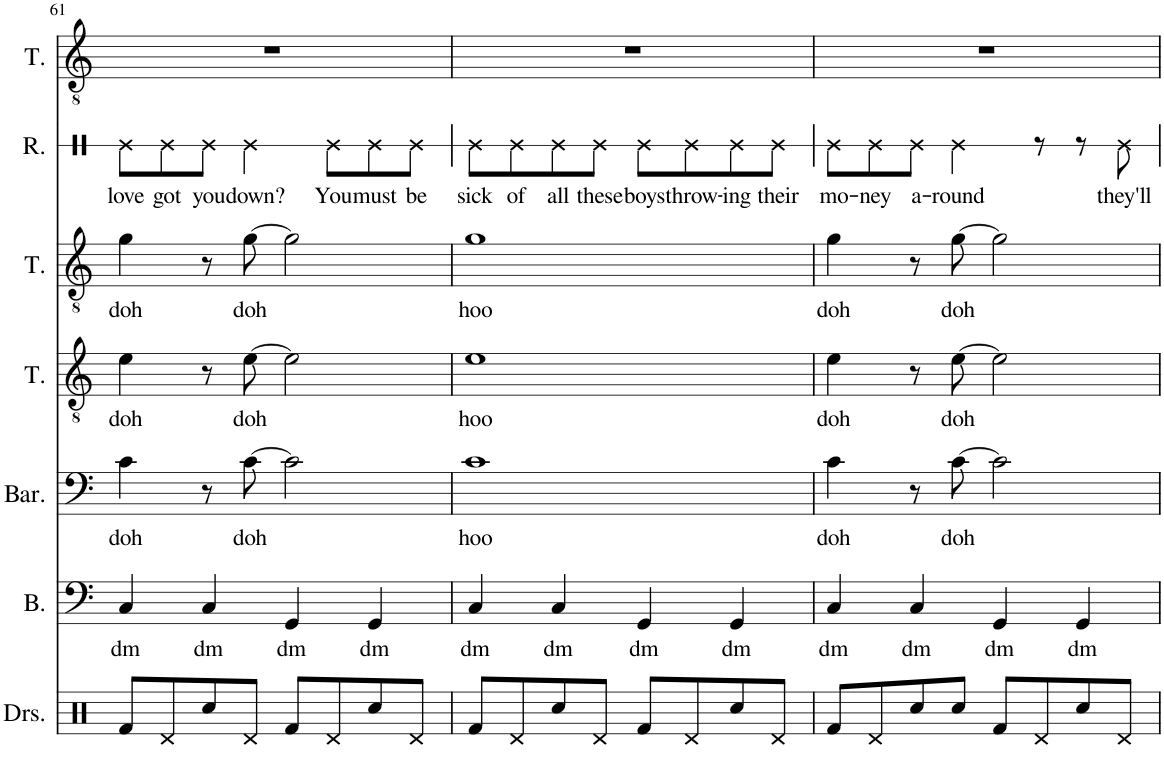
**kern	**kern	**text	**kern	**text	**kern	**text	**kern	**text	**kern	**text	**kern
*part7	*part6	*part6	*part5	*part5	*part4	*part4	*part3	*part3	*part2	*part2	*part1
*staff7	*staff6	*staff6	*staff5	*staff5	*staff4	*staff4	*staff3	*staff3	*staff2	*staff2	*staff1
*I"Drumset	*I"Bass	*	*I"Baritone	*	*I"Tenor	*	*I"Tenor	*	*I"Rap	*	*I"Tenor
*I'Drs.	*I'B.	*	*I'Bar.	*	*I'T.	*	*I'T.	*	*I'R.	*	*I'T.
!!LO:PB:g=z
*clefX	*clefF4	*	*clefF4	*	*clefGv2	*	*clefGv2	*	*clefX	*	*clefGv2
*k[]	*k[]	*	*k[]	*	*k[]	*	*k[]	*	*k[]	*	*k[]
*M4/4	*M4/4	*	*M4/4	*	*M4/4	*	*M4/4	*	*M4/4	*	*M4/4
=61	=61	=61	=61	=61	=61	=61	=61	=61	=61	=61	=61
!	!	!LO:LY:b	!	!LO:LY:b	!	!LO:LY:b	!	!LO:LY:b	!	!LO:LY:b	!
8Rf/L	4C/	dm	4c\	doh	4e\	doh	4g\	doh	8Re\L	love	1r
!	!	!	!	!	!	!	!	!	!	!LO:LY:b	!
8Rd/	.	.	.	.	.	.	.	.	8Re\	got	.
!	!	!LO:LY:b	!	!	!	!	!	!	!	!LO:LY:b	!
8Rcc/	4C/	dm	8r	.	8r	.	8r	.	8Re\J	you	.
!	!	!	!	!LO:LY:b	!	!LO:LY:b	!	!LO:LY:b	!	!LO:LY:b	!
8Rd/J	.	.	[8c\	doh	[8e\	doh	[8g\	doh	4Re\	down?	.
!	!	!LO:LY:b	!	!	!	!	!	!	!	!	!
8Rf/L	4GG/	dm	2c\]	.	2e\]	.	2g\]	.	.	.	.
!	!	!	!	!	!	!	!	!	!	!LO:LY:b	!
8Rd/	.	.	.	.	.	.	.	.	8Re\L	You	.
!	!	!LO:LY:b	!	!	!	!	!	!	!	!LO:LY:b	!
8Rcc/	4GG/	dm	.	.	.	.	.	.	8Re\	must	.
!	!	!	!	!	!	!	!	!	!	!LO:LY:b	!
8Rd/J	.	.	.	.	.	.	.	.	8Re\J	be	.
=62	=62	=62	=62	=62	=62	=62	=62	=62	=62	=62	=62
!	!	!LO:LY:b	!	!LO:LY:b	!	!LO:LY:b	!	!LO:LY:b	!	!LO:LY:b	!
8Rf/L	4C/	dm	1c	hoo	1e	hoo	1g	hoo	8Re\L	sick	1r
!	!	!	!	!	!	!	!	!	!	!LO:LY:b	!
8Rd/	.	.	.	.	.	.	.	.	8Re\	of	.
!	!	!LO:LY:b	!	!	!	!	!	!	!	!LO:LY:b	!
8Rcc/	4C/	dm	.	.	.	.	.	.	8Re\	all	.
!	!	!	!	!	!	!	!	!	!	!LO:LY:b	!
8Rd/J	.	.	.	.	.	.	.	.	8Re\J	these	.
!	!	!LO:LY:b	!	!	!	!	!	!	!	!LO:LY:b	!
8Rf/L	4GG/	dm	.	.	.	.	.	.	8Re\L	boys	.
!	!	!	!	!	!	!	!	!	!	!LO:LY:b	!
8Rd/	.	.	.	.	.	.	.	.	8Re\	throw-	.
!	!	!LO:LY:b	!	!	!	!	!	!	!	!LO:LY:b	!
8Rcc/	4GG/	dm	.	.	.	.	.	.	8Re\	-ing	.
!	!	!	!	!	!	!	!	!	!	!LO:LY:b	!
8Rd/J	.	.	.	.	.	.	.	.	8Re\J	their	.
=63	=63	=63	=63	=63	=63	=63	=63	=63	=63	=63	=63
!	!	!LO:LY:b	!	!LO:LY:b	!	!LO:LY:b	!	!LO:LY:b	!	!LO:LY:b	!
8Rf/L	4C/	dm	4c\	doh	4e\	doh	4g\	doh	8Re\L	mo-	1r
!	!	!	!	!	!	!	!	!	!	!LO:LY:b	!
8Rd/	.	.	.	.	.	.	.	.	8Re\	-ney	.
!	!	!LO:LY:b	!	!	!	!	!	!	!	!LO:LY:b	!
8Rcc/	4C/	dm	8r	.	8r	.	8r	.	8Re\J	a-	.
!	!	!	!	!LO:LY:b	!	!LO:LY:b	!	!LO:LY:b	!	!LO:LY:b	!
8Rcc/J	.	.	[8c\	doh	[8e\	doh	[8g\	doh	4Re\	-round	.
!	!	!LO:LY:b	!	!	!	!	!	!	!	!	!
8Rf/L	4GG/	dm	2c\]	.	2e\]	.	2g\]	.	.	.	.
8Rd/	.	.	.	.	.	.	.	.	8r	.	.
!	!	!LO:LY:b	!	!	!	!	!	!	!	!	!
8Rcc/	4GG/	dm	.	.	.	.	.	.	8r	.	.
!	!	!	!	!	!	!	!	!	!	!LO:LY:b	!
8Rd/J	.	.	.	.	.	.	.	.	8Re\	they'll	.
=	=	=	=	=	=	=	=	=	=	=	=
*-	*-	*-	*-	*-	*-	*-	*-	*-	*-	*-	*-
